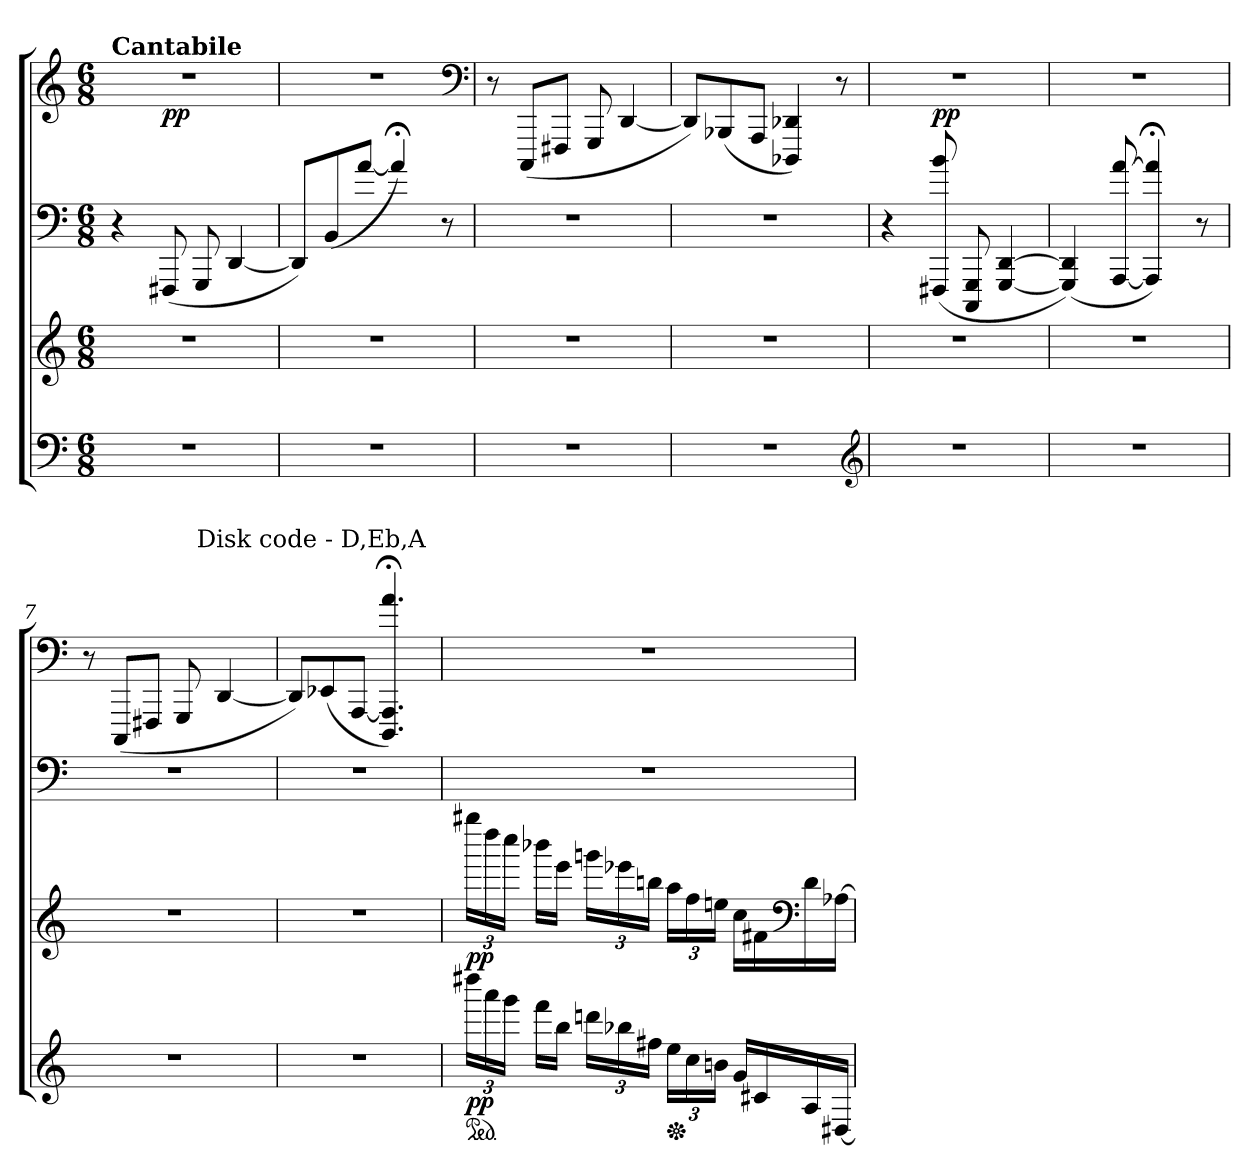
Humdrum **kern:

**kern	**dynam	**kern	**dynam	**kern	**dynam	**kern	**dynam
*part4	*part4	*part3	*part3	*part2	*part2	*part1	*part1
*staff4	*staff4	*staff3	*staff3	*staff2	*staff2	*staff1	*staff1
*clefF4	*	*clefG2	*	*clefF4	*	*clefG2	*
*k[]	*	*k[]	*	*k[]	*	*k[]	*
*M6/8	*	*M6/8	*	*M6/8	*	*M6/8	*
=1	=1	=1	=1	=1	=1	=1	=1
!	!	!	!	!	!	!LO:TX:a:B:t=Cantabile	!
!	!	!	!	!	!	!	!LO:DY:a
2.r	.	2.r	.	4r	.	2.r	♩=80
!	!	!	!	!	!LO:DY:a	!	!
.	.	.	.	(8FFF#X/	pp	.	.
.	.	.	.	8GGG/	.	.	.
.	.	.	.	[4DD/	.	.	.
=2	=2	=2	=2	=2	=2	=2	=2
2.r	.	2.r	.	8DD/L])	.	2.r	.
.	.	.	.	(8BB/	.	.	.
.	.	.	.	[8a/J	.	.	.
.	.	.	.	4a;</])	.	.	.
.	.	.	.	8r	.	.	.
*	*	*	*	*	*	*clefF4	*
=3	=3	=3	=3	=3	=3	=3	=3
2.r	.	2.r	.	2.r	.	8r	.
.	.	.	.	.	.	(8CCC/L	.
.	.	.	.	.	.	8FFF#X/J	.
.	.	.	.	.	.	8GGG/	.
.	.	.	.	.	.	[4DD/	.
=4	=4	=4	=4	=4	=4	=4	=4
2.r	.	2.r	.	2.r	.	8DD/L])	.
.	.	.	.	.	.	(8BBB-X/	.
.	.	.	.	.	.	8AAA/J	.
.	.	.	.	.	.	4DDD-X/ 4DD-X/)	.
.	.	.	.	.	.	8r	.
*clefG2	*	*	*	*	*	*	*
=5	=5	=5	=5	=5	=5	=5	=5
2.r	.	2.r	.	4r	.	2.r	.
!	!	!	!	!	!LO:DY:a	!	!
.	.	.	.	(8b/ 8FFF#X/	pp	.	.
.	.	.	.	8CCC/ 8GGG/	.	.	.
.	.	.	.	[4GGG/ [4DD/	.	.	.
=6	=6	=6	=6	=6	=6	=6	=6
2.r	.	2.r	.	(4GGG]/ 4DD]/)	.	2.r	.
.	.	.	.	[8a/ [8AAA/	.	.	.
.	.	.	.	4a];</ 4AAA];</)	.	.	.
.	.	.	.	8r	.	.	.
=7	=7	=7	=7	=7	=7	=7	=7
*	*	*	*	*	*	*^	*
2.r	.	2.r	.	2.r	.	8r	4..ryy	.
.	.	.	.	.	.	(8CCC/L	.	.
.	.	.	.	.	.	8FFF#X/J	.	.
.	.	.	.	.	.	8GGG/	.	.
!	!	!	!	!	!	!	!LO:TX:a:t=Disk code - D,Eb,A	!
.	.	.	.	.	.	.	4ryy	.
.	.	.	.	.	.	[4DD/	.	.
.	.	.	.	.	.	.	16ryy	.
*	*	*	*	*	*	*v	*v	*
=8	=8	=8	=8	=8	=8	=8	=8
2.r	.	2.r	.	2.r	.	8DD/L])	.
.	.	.	.	.	.	(8EE-X/	.
.	.	.	.	.	.	[8AAA/J	.
.	.	.	.	.	.	4.a;</ 4.DDD;</ 4.AAA];</)	.
=9	=9	=9	=9	=9	=9	=9	=9
*ped	*	*	*	*	*	*	*
!	!	!	!	!	!	!	!LO:DY:a
24dddd#X\LL	pp	24gggg#X\LL	pp	2.r	.	2.r	♩=100
24aaa\	.	24dddd\	.	.	.	.	.
24ggg\JJ	.	24cccc\JJ	.	.	.	.	.
16fff\LL	.	16bbb-X\LL	.	.	.	.	.
16bb\JJ	.	16eee\JJ	.	.	.	.	.
24dddn\LL	.	24gggn\LL	.	.	.	.	.
24bb-X\	.	24eee-X\	.	.	.	.	.
24ff#X\JJ	.	24bbn\JJ	.	.	.	.	.
*Xped	*	*	*	*	*	*	*
24ee\LL	.	24aa\LL	.	.	.	.	.
24cc\	.	24ff\	.	.	.	.	.
24bn\JJ	.	24een\JJ	.	.	.	.	.
16g/LL	.	16cc\LL	.	.	.	.	.
16c#X/	.	16f#X\	.	.	.	.	.
*	*	*clefF4	*	*	*	*	*
16A/	.	16d\	.	.	.	.	.
[16D#X/JJ	.	[16A-X\JJ	.	.	.	.	.
=	=	=	=	=	=	=	=
*-	*-	*-	*-	*-	*-	*-	*-
